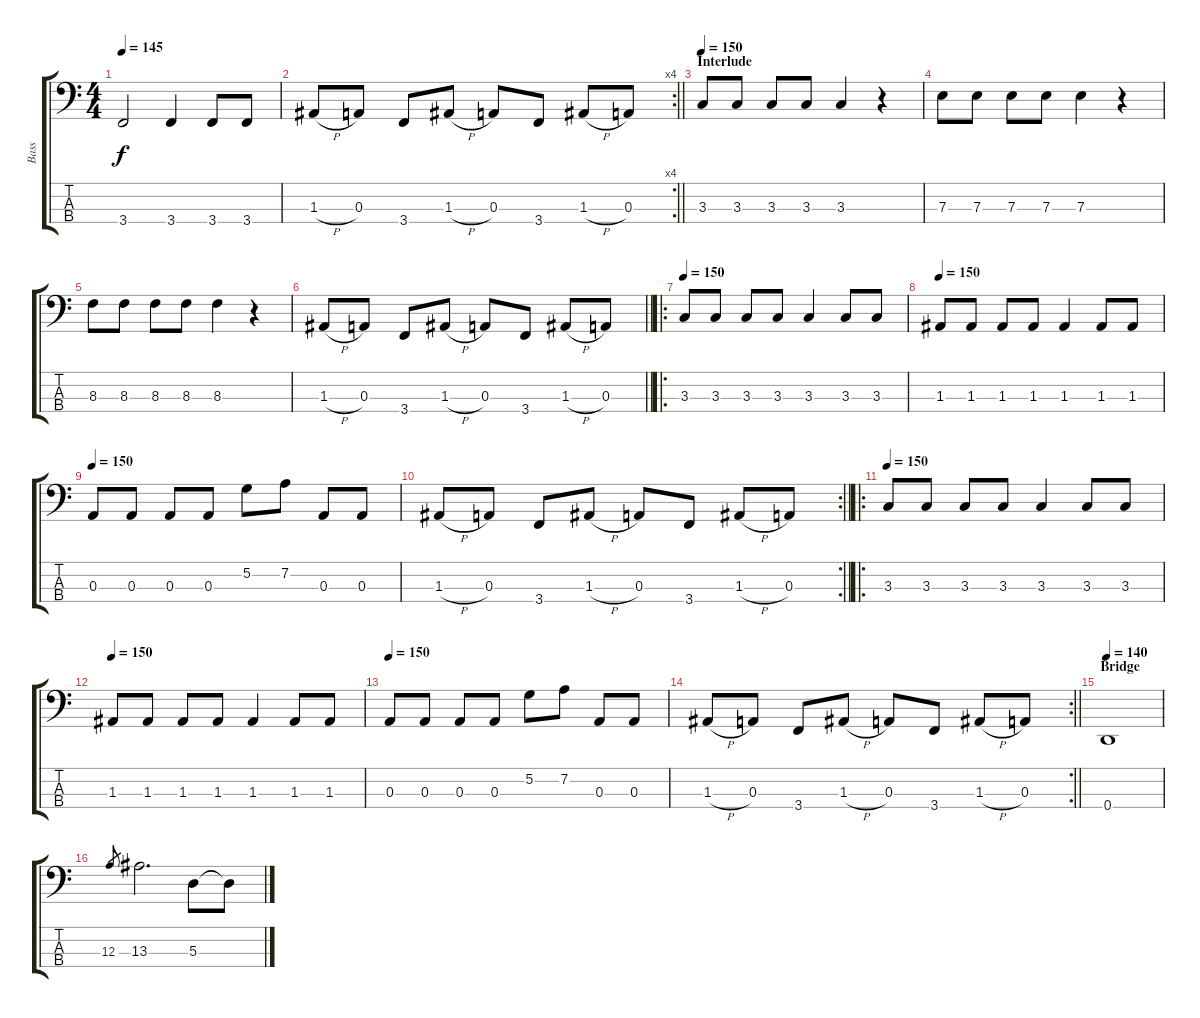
\track ("Bass" "Bass") {instrument electricbassfinger}
\staff {score tabs}
\tuning (G2 D2 A1 D1) {hide}
\ts (4 4)
\tempo 145
\clef f4
\ks c
3.4.2{dy f} 3.4.4 3.4.8 3.4.8 |
\rc 4
\barLineRight lightlight
1.3{h}.8 0.3.8 3.4.8 1.3{h}.8 0.3.8 3.4.8 1.3{h}.8 0.3.8 |
\section ("" "Interlude")
\tempo 150
3.3.8 3.3.8 3.3.8 3.3.8 3.3.4 r.4 |
7.3.8 7.3.8 7.3.8 7.3.8 7.3.4 r.4 |
8.3.8 8.3.8 8.3.8 8.3.8 8.3.4 r.4 |
\barLineRight lightlight
1.3{h}.8 0.3.8 3.4.8 1.3{h}.8 0.3.8 3.4.8 1.3{h}.8 0.3.8 |
\ro
\tempo 150
3.3.8 3.3.8 3.3.8 3.3.8 3.3.4 3.3.8 3.3.8 |
\tempo 150
1.3.8 1.3.8 1.3.8 1.3.8 1.3.4 1.3.8 1.3.8 |
\tempo 150
0.3.8 0.3.8 0.3.8 0.3.8 5.2.8 7.2.8 0.3.8 0.3.8 |
\rc 2
\barLineRight lightlight
1.3{h}.8 0.3.8 3.4.8 1.3{h}.8 0.3.8 3.4.8 1.3{h}.8 0.3.8 |
\ro
\tempo 150
3.3.8 3.3.8 3.3.8 3.3.8 3.3.4 3.3.8 3.3.8 |
\tempo 150
1.3.8 1.3.8 1.3.8 1.3.8 1.3.4 1.3.8 1.3.8 |
\tempo 150
0.3.8 0.3.8 0.3.8 0.3.8 5.2.8 7.2.8 0.3.8 0.3.8 |
\rc 2
\barLineRight lightlight
1.3{h}.8 0.3.8 3.4.8 1.3{h}.8 0.3.8 3.4.8 1.3{h}.8 0.3.8 |
\section ("" "Bridge")
\tempo 140
0.4.1 |
12.3.8{gr} 13.3.2{d} 5.3.8 5.3{t}.8
